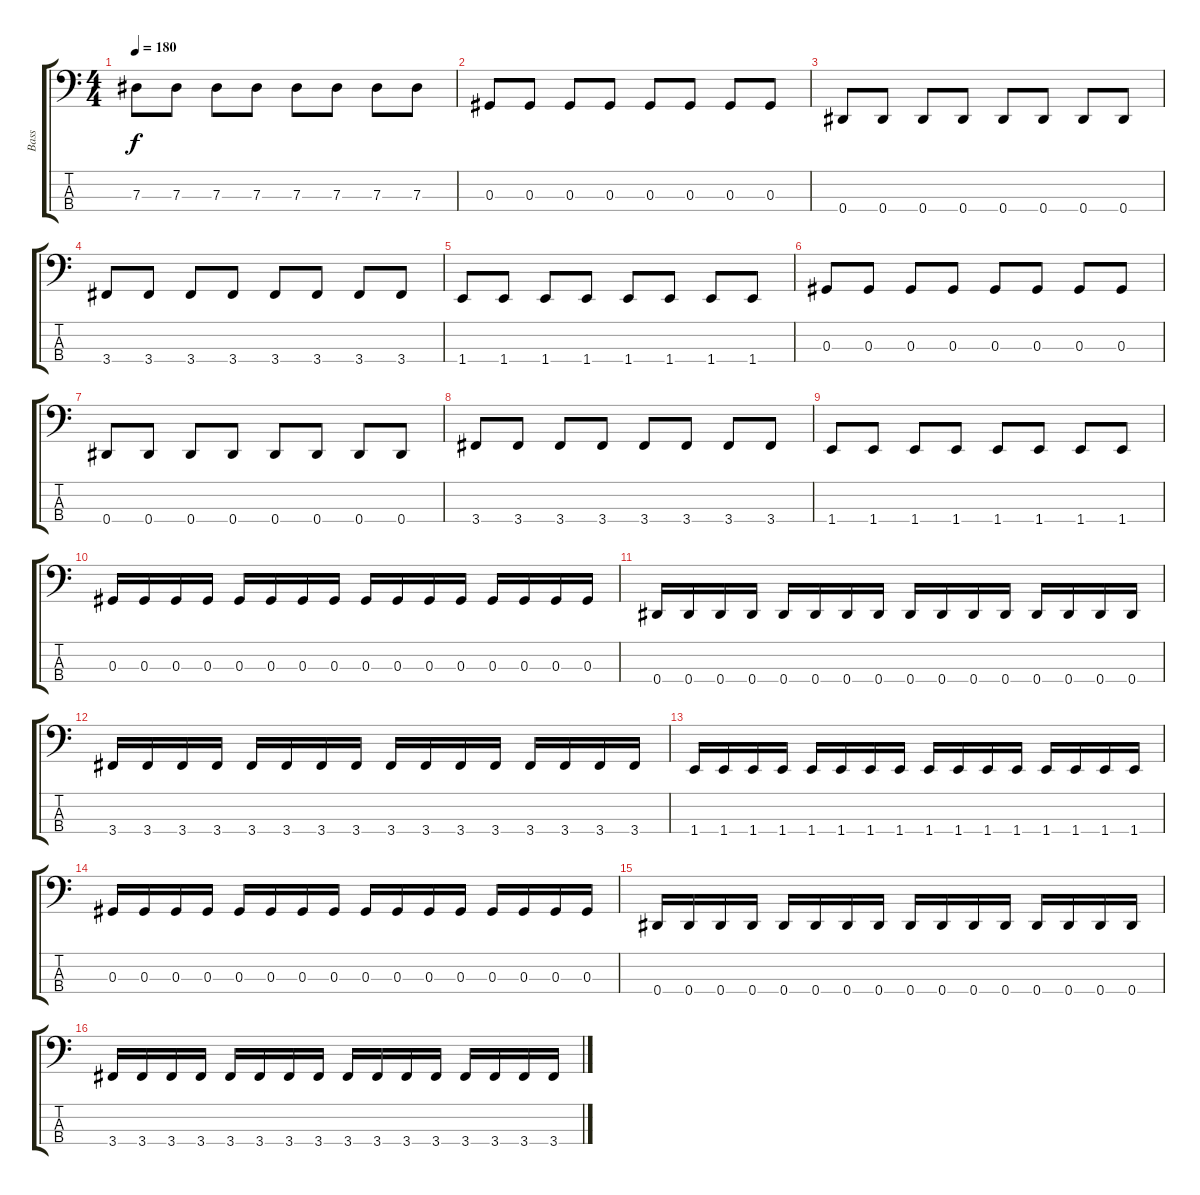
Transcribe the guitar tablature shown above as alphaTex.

\track ("Bass" "Bass") {instrument electricbasspick}
\staff {score tabs}
\tuning (Gb2 Db2 Ab1 Eb1) {hide}
\ts (4 4)
\tempo 180
\clef f4
\ks c
7.3.8{dy f} 7.3.8 7.3.8 7.3.8 7.3.8 7.3.8 7.3.8 7.3.8 |
0.3.8 0.3.8 0.3.8 0.3.8 0.3.8 0.3.8 0.3.8 0.3.8 |
0.4.8 0.4.8 0.4.8 0.4.8 0.4.8 0.4.8 0.4.8 0.4.8 |
3.4.8 3.4.8 3.4.8 3.4.8 3.4.8 3.4.8 3.4.8 3.4.8 |
1.4.8 1.4.8 1.4.8 1.4.8 1.4.8 1.4.8 1.4.8 1.4.8 |
0.3.8 0.3.8 0.3.8 0.3.8 0.3.8 0.3.8 0.3.8 0.3.8 |
0.4.8 0.4.8 0.4.8 0.4.8 0.4.8 0.4.8 0.4.8 0.4.8 |
3.4.8 3.4.8 3.4.8 3.4.8 3.4.8 3.4.8 3.4.8 3.4.8 |
1.4.8 1.4.8 1.4.8 1.4.8 1.4.8 1.4.8 1.4.8 1.4.8 |
0.3.16 0.3.16 0.3.16 0.3.16 0.3.16 0.3.16 0.3.16 0.3.16 0.3.16 0.3.16 0.3.16 0.3.16 0.3.16 0.3.16 0.3.16 0.3.16 |
0.4.16 0.4.16 0.4.16 0.4.16 0.4.16 0.4.16 0.4.16 0.4.16 0.4.16 0.4.16 0.4.16 0.4.16 0.4.16 0.4.16 0.4.16 0.4.16 |
3.4.16 3.4.16 3.4.16 3.4.16 3.4.16 3.4.16 3.4.16 3.4.16 3.4.16 3.4.16 3.4.16 3.4.16 3.4.16 3.4.16 3.4.16 3.4.16 |
1.4.16 1.4.16 1.4.16 1.4.16 1.4.16 1.4.16 1.4.16 1.4.16 1.4.16 1.4.16 1.4.16 1.4.16 1.4.16 1.4.16 1.4.16 1.4.16 |
0.3.16 0.3.16 0.3.16 0.3.16 0.3.16 0.3.16 0.3.16 0.3.16 0.3.16 0.3.16 0.3.16 0.3.16 0.3.16 0.3.16 0.3.16 0.3.16 |
0.4.16 0.4.16 0.4.16 0.4.16 0.4.16 0.4.16 0.4.16 0.4.16 0.4.16 0.4.16 0.4.16 0.4.16 0.4.16 0.4.16 0.4.16 0.4.16 |
3.4.16 3.4.16 3.4.16 3.4.16 3.4.16 3.4.16 3.4.16 3.4.16 3.4.16 3.4.16 3.4.16 3.4.16 3.4.16 3.4.16 3.4.16 3.4.16
